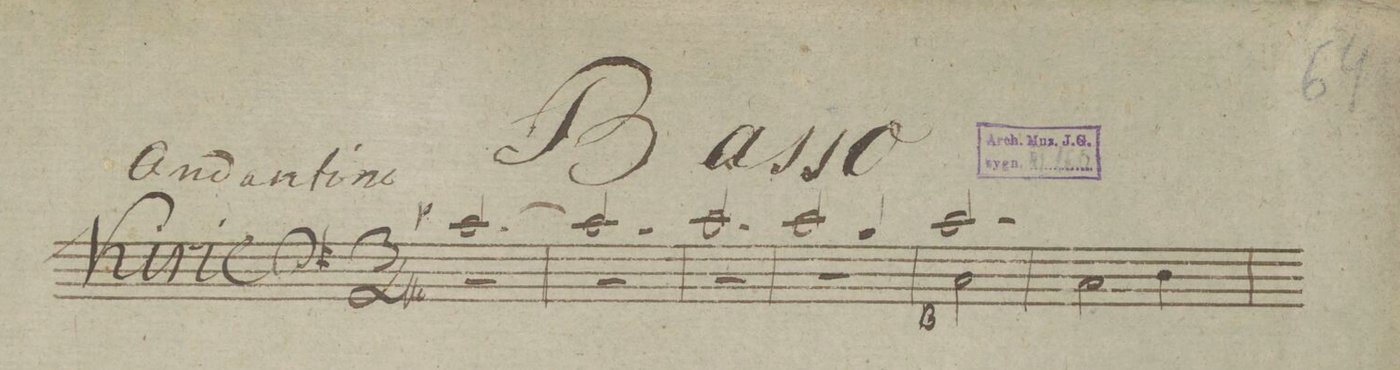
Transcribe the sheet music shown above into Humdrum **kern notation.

**kern	**dynam
*I"Basso	*
*clefF4	*
*k[]	*
*M3/4	*
*^	*
[2.c/	2.r	p
=2	=2	=2
2.c/]	2.r	.
=3	=3	=3
2.c/	2.r	.
=4	=4	=4
2c/	2.r	.
4B/	.	.
=5	=5	=5
2.c/	2.C\	.
*v	*v	*
=6	=6
2C\	.
4D\	.
=7	=7
*-	*-
